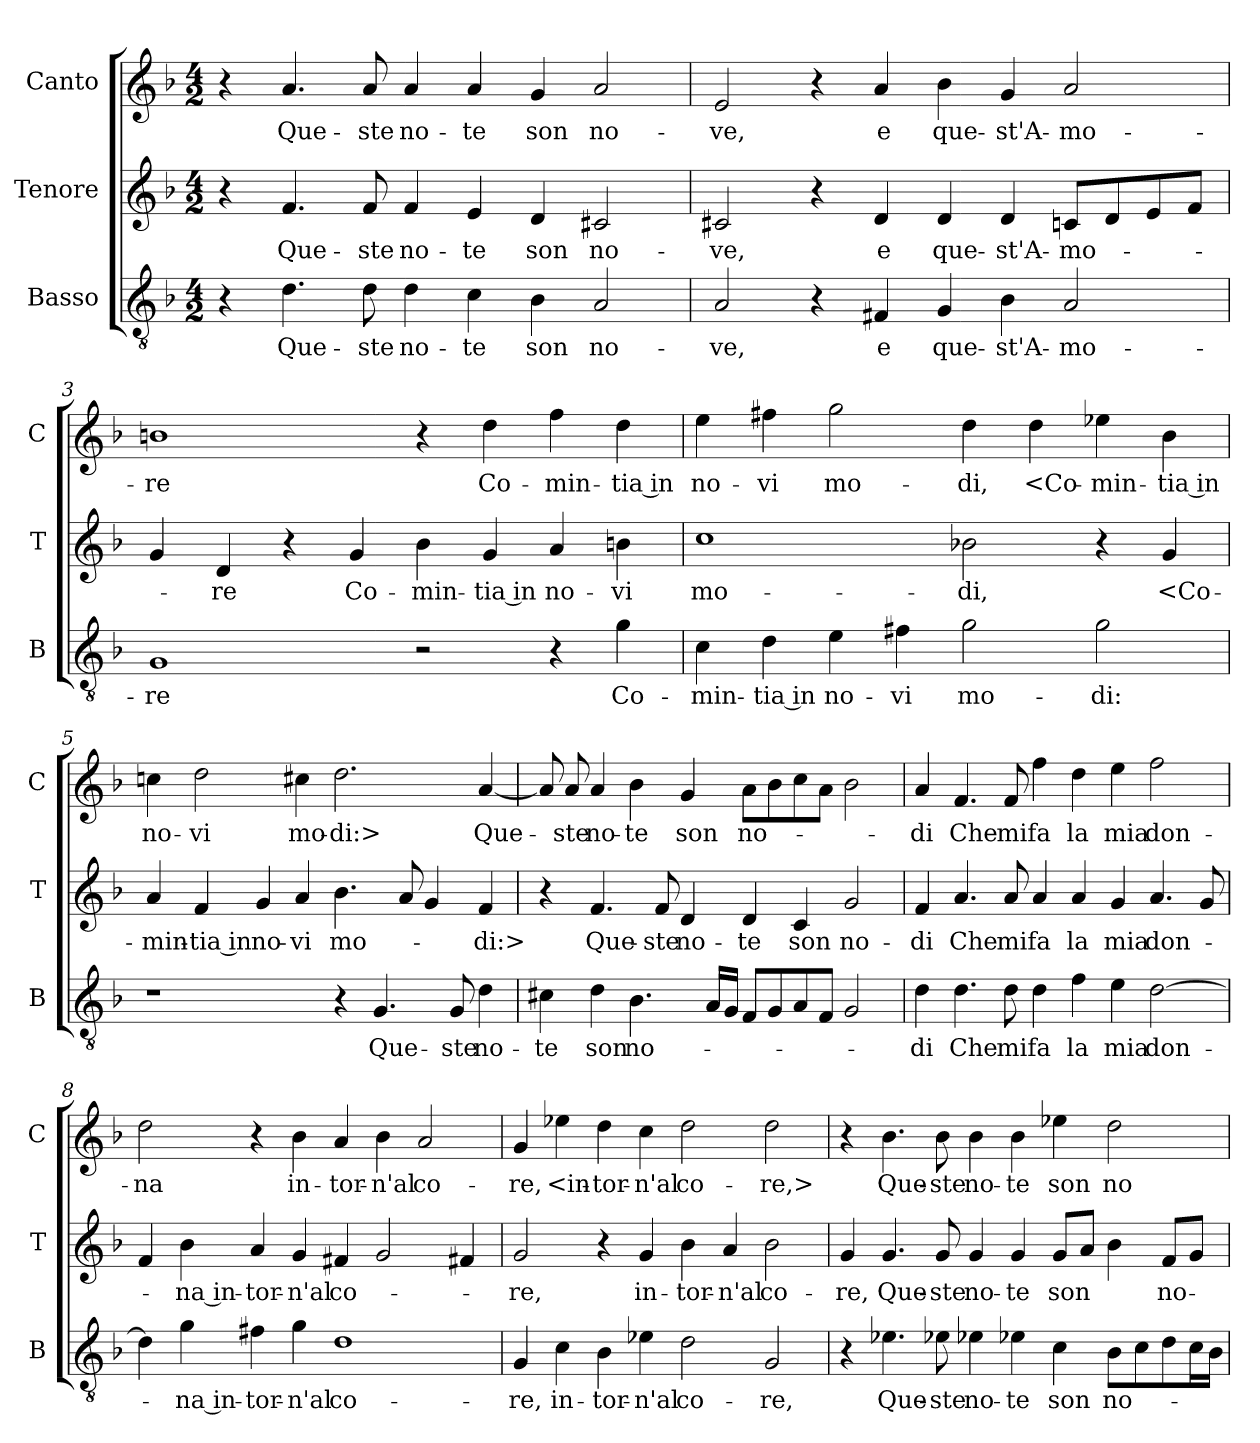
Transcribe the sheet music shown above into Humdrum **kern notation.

**kern	**text	**kern	**text	**kern	**text
*part3	*part3	*part2	*part2	*part1	*part1
*staff3	*staff3	*staff2	*staff2	*staff1	*staff1
*I"Basso	*	*I"Tenore	*	*I"Canto	*
*I'B	*	*I'T	*	*I'C	*
*clefGv2	*	*clefG2	*	*clefG2	*
*k[b-]	*	*k[b-]	*	*k[b-]	*
*M4/2	*	*M4/2	*	*M4/2	*
=1	=1	=1	=1	=1	=1
4r	.	4r	.	4r	.
4.d	Que-	4.f	Que-	4.a	Que-
8d	-ste	8f	-ste	8a	-ste
4d	no-	4f	no-	4a	no-
4c	-te	4e	-te	4a	-te
4B-	son	4d	son	4g	son
2A	no-	2c#X	no-	2a	no-
=2	=2	=2	=2	=2	=2
2A	-ve,	2c#X	-ve,	2e	-ve,
4r	.	4r	.	4r	.
4F#X	e	4d	e	4a	e
4G	que-	4d	que-	4b-	que-
4B-	-st'A-	4d	-st'A-	4g	-st'A-
2A	-mo-	8cnL	-mo-	2a	-mo-
.	.	8d	.	.	.
.	.	8e	.	.	.
.	.	8fJ	.	.	.
=3	=3	=3	=3	=3	=3
1G	-re	4g	.	1bn	-re
.	.	4d	-re	.	.
.	.	4r	.	.	.
.	.	4g	Co-	.	.
2r	.	4b-	-min-	4r	.
.	.	4g	-tia in	4dd	Co-
4r	.	4a	no-	4ff	-min-
4g	Co-	4bn	-vi	4dd	-tia in
=4	=4	=4	=4	=4	=4
4c	-min-	1cc	mo-	4ee	no-
4d	-tia in	.	.	4ff#X	-vi
4e	no-	.	.	2gg	mo-
4f#X	-vi	.	.	.	.
2g	mo-	2b-X	-di,	4dd	-di,
.	.	.	.	4dd	<Co-
2g	-di:	4r	.	4ee-X	-min-
.	.	4g	<Co-	4b-	-tia in
=5	=5	=5	=5	=5	=5
1r	.	4a	-min-	4ccn	no-
.	.	4f	-tia in	2dd	-vi
.	.	4g	no-	.	.
.	.	4a	-vi	4cc#X	mo-
4r	.	4.b-	mo-	2.dd	-di:>
4.G	Que-	.	.	.	.
.	.	8a	.	.	.
.	.	4g	.	.	.
8G	-ste	.	.	.	.
4d	no-	4f	-di:>	[4a	Que-
=6	=6	=6	=6	=6	=6
4c#X	-te	4r	.	8a]	.
.	.	.	.	8a	-ste
4d	son	4.f	Que-	4a	no-
4.B-	no-	.	.	4b-	-te
.	.	8f	-ste	.	.
.	.	4d	no-	4g	son
16ALL	.	.	.	.	.
16GJJ	.	.	.	.	.
8FL	.	4d	-te	8aL	no-
8G	.	.	.	8b-	.
8A	.	4c	son	8cc	.
8FJ	.	.	.	8aJ	.
2G	.	2g	no-	2b-	.
=7	=7	=7	=7	=7	=7
4d	-di	4f	-di	4a	-di
4.d	Che	4.a	Che	4.f	Che
8d	mi	8a	mi	8f	mi
4d	fa	4a	fa	4ff	fa
4f	la	4a	la	4dd	la
4e	mia	4g	mia	4ee	mia
[2d	don-	4.a	don-	2ff	don-
.	.	8g	.	.	.
=8	=8	=8	=8	=8	=8
4d]	.	4f	.	2dd	-na
4g	-na in-	4b-	-na in-	.	.
4f#X	-tor-	4a	-tor-	4r	.
4g	-n'al	4g	-n'al	4b-	in-
1d	co-	4f#X	co-	4a	-tor-
.	.	2g	.	4b-	-n'al
.	.	.	.	2a	co-
.	.	4f#X	.	.	.
=9	=9	=9	=9	=9	=9
4G	-re,	2g	-re,	4g	-re,
4c	in-	.	.	4ee-X	<in-
4B-	-tor-	4r	.	4dd	-tor-
4e-X	-n'al	4g	in-	4cc	-n'al
2d	co-	4b-	-tor-	2dd	co-
.	.	4a	-n'al	.	.
2G	-re,	2b-	co-	2dd	-re,>
=10	=10	=10	=10	=10	=10
4r	.	4g	-re,	4r	.
4.e-X	Que-	4.g	Que-	4.b-	Que-
8e-X	-ste	8g	-ste	8b-	-ste
4e-X	no-	4g	no-	4b-	no-
4e-X	-te	4g	-te	4b-	-te
4c	son	8gL	son	4ee-X	son
.	.	8aJ	.	.	.
8B-L	no-	4b-	.	2dd	no-
8c	.	.	.	.	.
8d	.	8fL	no-	.	.
16cL	.	8gJ	.	.	.
16B-JJ	.	.	.	.	.
=	=	=	=	=	=
*-	*-	*-	*-	*-	*-
